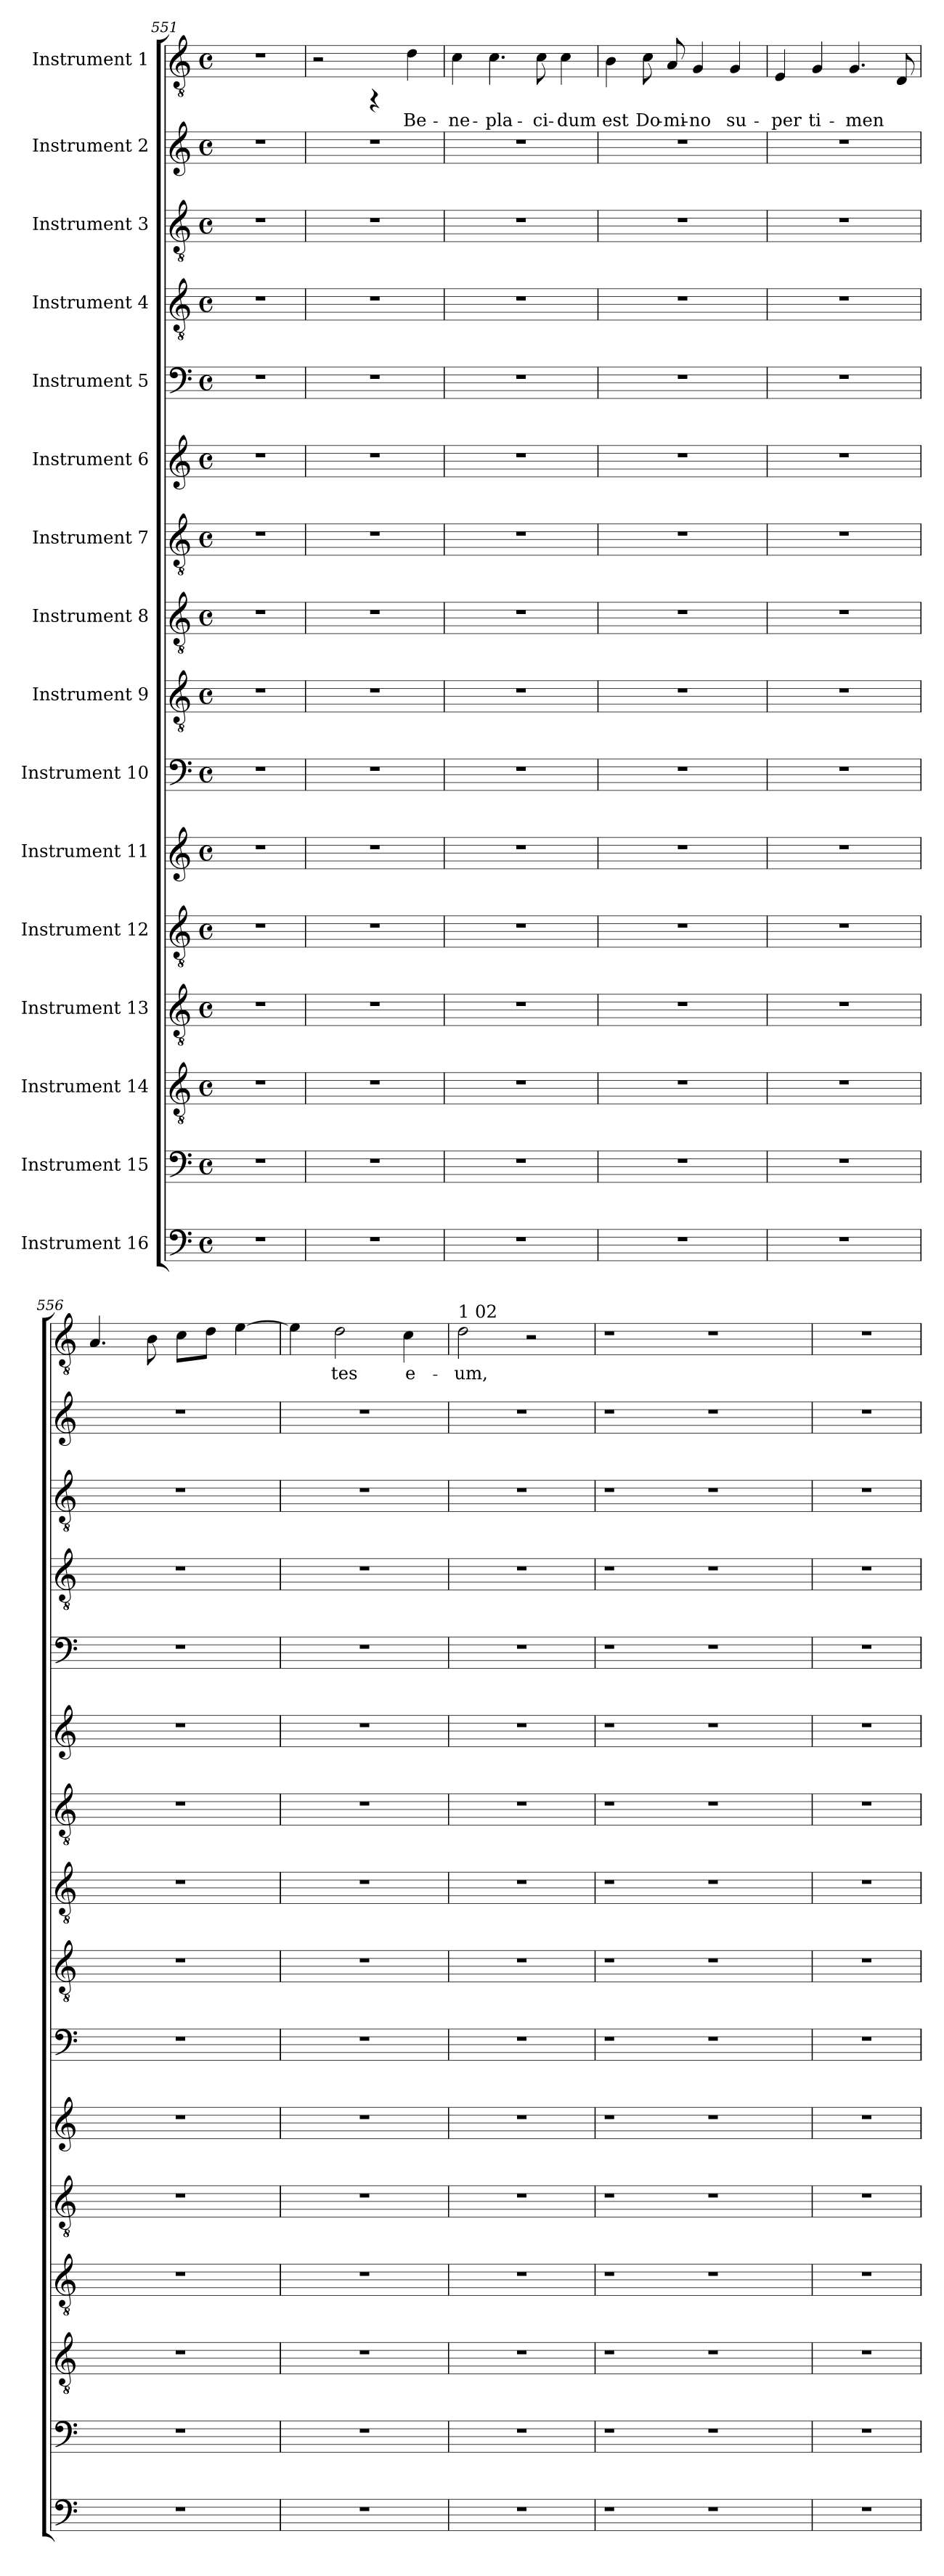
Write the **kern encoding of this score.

**kern	**kern	**kern	**kern	**kern	**kern	**kern	**kern	**kern	**kern	**kern	**kern	**kern	**kern	**kern	**kern	**text
*part16	*part15	*part14	*part13	*part12	*part11	*part10	*part9	*part8	*part7	*part6	*part5	*part4	*part3	*part2	*part1	*part1
*staff16	*staff15	*staff14	*staff13	*staff12	*staff11	*staff10	*staff9	*staff8	*staff7	*staff6	*staff5	*staff4	*staff3	*staff2	*staff1	*staff1
*I"Instrument 16	*I"Instrument 15	*I"Instrument 14	*I"Instrument 13	*I"Instrument 12	*I"Instrument 11	*I"Instrument 10	*I"Instrument 9	*I"Instrument 8	*I"Instrument 7	*I"Instrument 6	*I"Instrument 5	*I"Instrument 4	*I"Instrument 3	*I"Instrument 2	*I"Instrument 1	*
*clefF4	*clefF4	*clefGv2	*clefGv2	*clefGv2	*clefG2	*clefF4	*clefGv2	*clefGv2	*clefGv2	*clefG2	*clefF4	*clefGv2	*clefGv2	*clefG2	*clefGv2	*
*k[]	*k[]	*k[]	*k[]	*k[]	*k[]	*k[]	*k[]	*k[]	*k[]	*k[]	*k[]	*k[]	*k[]	*k[]	*k[]	*
*C:	*C:	*C:	*C:	*C:	*C:	*C:	*C:	*C:	*C:	*C:	*C:	*C:	*C:	*C:	*C:	*
*M4/4	*M4/4	*M4/4	*M4/4	*M4/4	*M4/4	*M4/4	*M4/4	*M4/4	*M4/4	*M4/4	*M4/4	*M4/4	*M4/4	*M4/4	*M4/4	*
*met(c)	*met(c)	*met(c)	*met(c)	*met(c)	*met(c)	*met(c)	*met(c)	*met(c)	*met(c)	*met(c)	*met(c)	*met(c)	*met(c)	*met(c)	*met(c)	*
=551	=551	=551	=551	=551	=551	=551	=551	=551	=551	=551	=551	=551	=551	=551	=551	=551
1r	1r	1r	1r	1r	1r	1r	1r	1r	1r	1r	1r	1r	1r	1r	1r	.
!!LO:LB:g=z
=552	=552	=552	=552	=552	=552	=552	=552	=552	=552	=552	=552	=552	=552	=552	=552	=552
1r	1r	1r	1r	1r	1r	1r	1r	1r	1r	1r	1r	1r	1r	1r	2r	.
.	.	.	.	.	.	.	.	.	.	.	.	.	.	.	4rFF	.
!	!	!	!	!	!	!	!	!	!	!	!	!	!	!	!	!LO:LY:b:cj
.	.	.	.	.	.	.	.	.	.	.	.	.	.	.	4d\	Be-
=553	=553	=553	=553	=553	=553	=553	=553	=553	=553	=553	=553	=553	=553	=553	=553	=553
!	!	!	!	!	!	!	!	!	!	!	!	!	!	!	!	!LO:LY:b:cj
1r	1r	1r	1r	1r	1r	1r	1r	1r	1r	1r	1r	1r	1r	1r	4c\	-ne-
!	!	!	!	!	!	!	!	!	!	!	!	!	!	!	!	!LO:LY:b:cj
.	.	.	.	.	.	.	.	.	.	.	.	.	.	.	4.c\	-pla-
!	!	!	!	!	!	!	!	!	!	!	!	!	!	!	!	!LO:LY:b:cj
.	.	.	.	.	.	.	.	.	.	.	.	.	.	.	8c\	-ci-
!	!	!	!	!	!	!	!	!	!	!	!	!	!	!	!	!LO:LY:b:cj
.	.	.	.	.	.	.	.	.	.	.	.	.	.	.	4c\	-dum
=554	=554	=554	=554	=554	=554	=554	=554	=554	=554	=554	=554	=554	=554	=554	=554	=554
!	!	!	!	!	!	!	!	!	!	!	!	!	!	!	!	!LO:LY:b:cj
1r	1r	1r	1r	1r	1r	1r	1r	1r	1r	1r	1r	1r	1r	1r	4B\	est
!	!	!	!	!	!	!	!	!	!	!	!	!	!	!	!	!LO:LY:b:cj
.	.	.	.	.	.	.	.	.	.	.	.	.	.	.	8c\	Do-
!	!	!	!	!	!	!	!	!	!	!	!	!	!	!	!	!LO:LY:b:cj
.	.	.	.	.	.	.	.	.	.	.	.	.	.	.	8A/	-mi-
!	!	!	!	!	!	!	!	!	!	!	!	!	!	!	!	!LO:LY:b:cj
.	.	.	.	.	.	.	.	.	.	.	.	.	.	.	4G/	-no
!	!	!	!	!	!	!	!	!	!	!	!	!	!	!	!	!LO:LY:b:cj
.	.	.	.	.	.	.	.	.	.	.	.	.	.	.	4G/	su-
=555	=555	=555	=555	=555	=555	=555	=555	=555	=555	=555	=555	=555	=555	=555	=555	=555
!	!	!	!	!	!	!	!	!	!	!	!	!	!	!	!	!LO:LY:b:cj
1r	1r	1r	1r	1r	1r	1r	1r	1r	1r	1r	1r	1r	1r	1r	4E/	-per
!	!	!	!	!	!	!	!	!	!	!	!	!	!	!	!	!LO:LY:b:cj
.	.	.	.	.	.	.	.	.	.	.	.	.	.	.	4G/	ti-
!	!	!	!	!	!	!	!	!	!	!	!	!	!	!	!	!LO:LY:b:cj
.	.	.	.	.	.	.	.	.	.	.	.	.	.	.	4.G/	-men-
!	!	!	!	!	!	!	!	!	!	!	!	!	!	!	!	!LO:LY:b:cj
.	.	.	.	.	.	.	.	.	.	.	.	.	.	.	8D/	--
=556	=556	=556	=556	=556	=556	=556	=556	=556	=556	=556	=556	=556	=556	=556	=556	=556
!	!	!	!	!	!	!	!	!	!	!	!	!	!	!	!	!LO:LY:b:cj
1r	1r	1r	1r	1r	1r	1r	1r	1r	1r	1r	1r	1r	1r	1r	4.A/	--
!	!	!	!	!	!	!	!	!	!	!	!	!	!	!	!	!LO:LY:b:cj
.	.	.	.	.	.	.	.	.	.	.	.	.	.	.	8B\	--
!	!	!	!	!	!	!	!	!	!	!	!	!	!	!	!	!LO:LY:b:cj
.	.	.	.	.	.	.	.	.	.	.	.	.	.	.	8c\L	--
!	!	!	!	!	!	!	!	!	!	!	!	!	!	!	!	!LO:LY:b:cj
.	.	.	.	.	.	.	.	.	.	.	.	.	.	.	8d\J	--
!	!	!	!	!	!	!	!	!	!	!	!	!	!	!	!	!LO:LY:b:cj
.	.	.	.	.	.	.	.	.	.	.	.	.	.	.	[>4e\	--
=557	=557	=557	=557	=557	=557	=557	=557	=557	=557	=557	=557	=557	=557	=557	=557	=557
!	!	!	!	!	!	!	!	!	!	!	!	!	!	!	!	!LO:LY:b:cj
1r	1r	1r	1r	1r	1r	1r	1r	1r	1r	1r	1r	1r	1r	1r	4e\]	--
!	!	!	!	!	!	!	!	!	!	!	!	!	!	!	!	!LO:LY:b:cj
.	.	.	.	.	.	.	.	.	.	.	.	.	.	.	2d\	-tes
!	!	!	!	!	!	!	!	!	!	!	!	!	!	!	!	!LO:LY:b:cj
.	.	.	.	.	.	.	.	.	.	.	.	.	.	.	4c\	e-
!!LO:LB:g=z
=558	=558	=558	=558	=558	=558	=558	=558	=558	=558	=558	=558	=558	=558	=558	=558	=558
!	!	!	!	!	!	!	!	!	!	!	!	!	!	!	!LO:TX:a:t=1 02	!
!	!	!	!	!	!	!	!	!	!	!	!	!	!	!	!	!LO:LY:b:cj
1r	1r	1r	1r	1r	1r	1r	1r	1r	1r	1r	1r	1r	1r	1r	2d\	-um,
.	.	.	.	.	.	.	.	.	.	.	.	.	.	.	2r	.
=559	=559	=559	=559	=559	=559	=559	=559	=559	=559	=559	=559	=559	=559	=559	=559	=559
1r	1r	1r	1r	1r	1r	1r	1r	1r	1r	1r	1r	1r	1r	1r	1r	.
1r	1r	1r	1r	1r	1r	1r	1r	1r	1r	1r	1r	1r	1r	1r	1r	.
=560	=560	=560	=560	=560	=560	=560	=560	=560	=560	=560	=560	=560	=560	=560	=560	=560
1r	1r	1r	1r	1r	1r	1r	1r	1r	1r	1r	1r	1r	1r	1r	1r	.
=	=	=	=	=	=	=	=	=	=	=	=	=	=	=	=	=
*-	*-	*-	*-	*-	*-	*-	*-	*-	*-	*-	*-	*-	*-	*-	*-	*-
